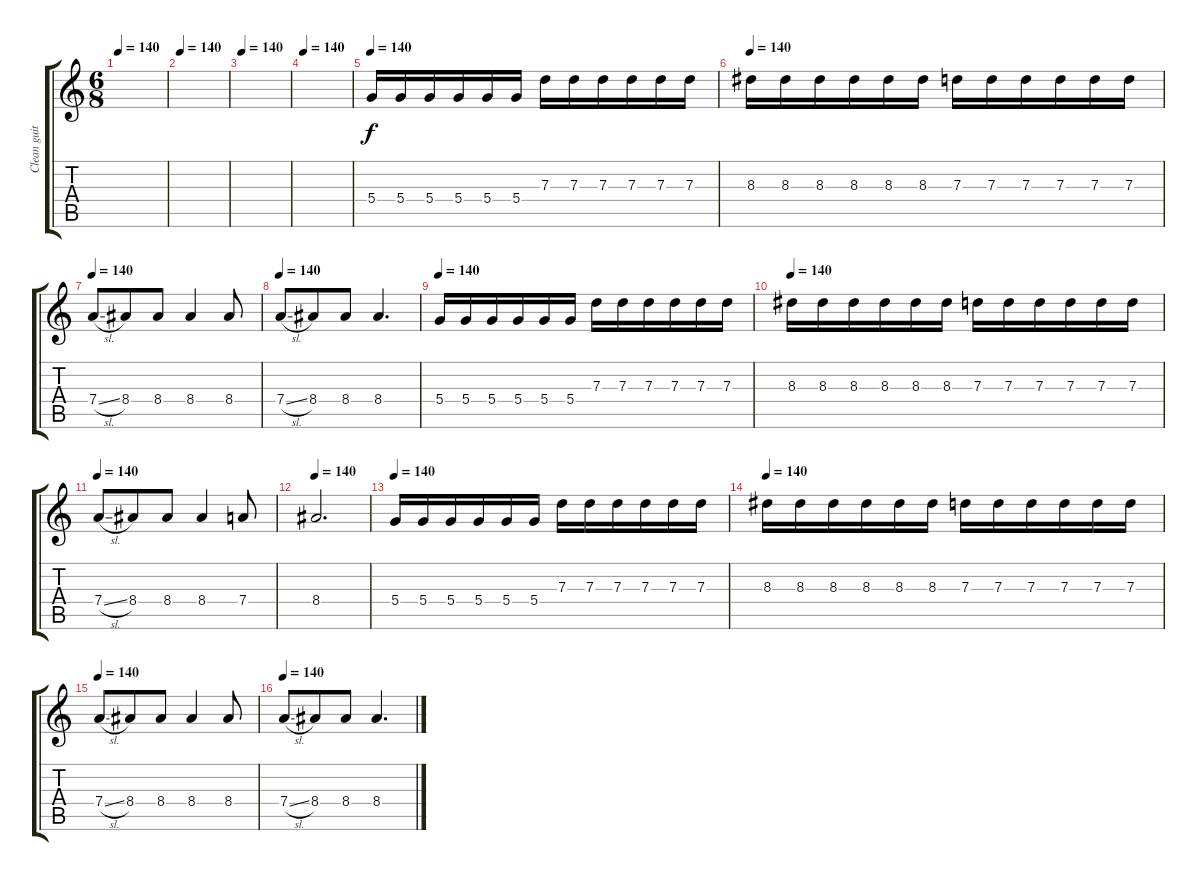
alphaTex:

\track ("Clean guitar" "Clean guit") {instrument electricguitarclean}
\staff {score tabs}
\tuning (E4 B3 G3 D3 A2 E2) {hide}
\ts (6 8)
\tempo 140
\clef g2
\ks c
|
\tempo 140
|
\tempo 140
|
\tempo 140
|
\tempo 140
5.4.16 5.4.16 5.4.16 5.4.16 5.4.16 5.4.16 7.3.16 7.3.16 7.3.16 7.3.16 7.3.16 7.3.16 |
\tempo 140
8.3.16 8.3.16 8.3.16 8.3.16 8.3.16 8.3.16 7.3.16 7.3.16 7.3.16 7.3.16 7.3.16 7.3.16 |
\tempo 140
7.4{sl}.8 8.4.8 8.4.8 8.4.4 8.4.8 |
\tempo 140
7.4{sl}.8 8.4.8 8.4.8 8.4.4{d} |
\tempo 140
5.4.16 5.4.16 5.4.16 5.4.16 5.4.16 5.4.16 7.3.16 7.3.16 7.3.16 7.3.16 7.3.16 7.3.16 |
\tempo 140
8.3.16 8.3.16 8.3.16 8.3.16 8.3.16 8.3.16 7.3.16 7.3.16 7.3.16 7.3.16 7.3.16 7.3.16 |
\tempo 140
7.4{sl}.8 8.4.8 8.4.8 8.4.4 7.4.8 |
\tempo 140
8.4.2{d} |
\tempo 140
5.4.16 5.4.16 5.4.16 5.4.16 5.4.16 5.4.16 7.3.16 7.3.16 7.3.16 7.3.16 7.3.16 7.3.16 |
\tempo 140
8.3.16 8.3.16 8.3.16 8.3.16 8.3.16 8.3.16 7.3.16 7.3.16 7.3.16 7.3.16 7.3.16 7.3.16 |
\tempo 140
7.4{sl}.8 8.4.8 8.4.8 8.4.4 8.4.8 |
\tempo 140
7.4{sl}.8 8.4.8 8.4.8 8.4.4{d}
